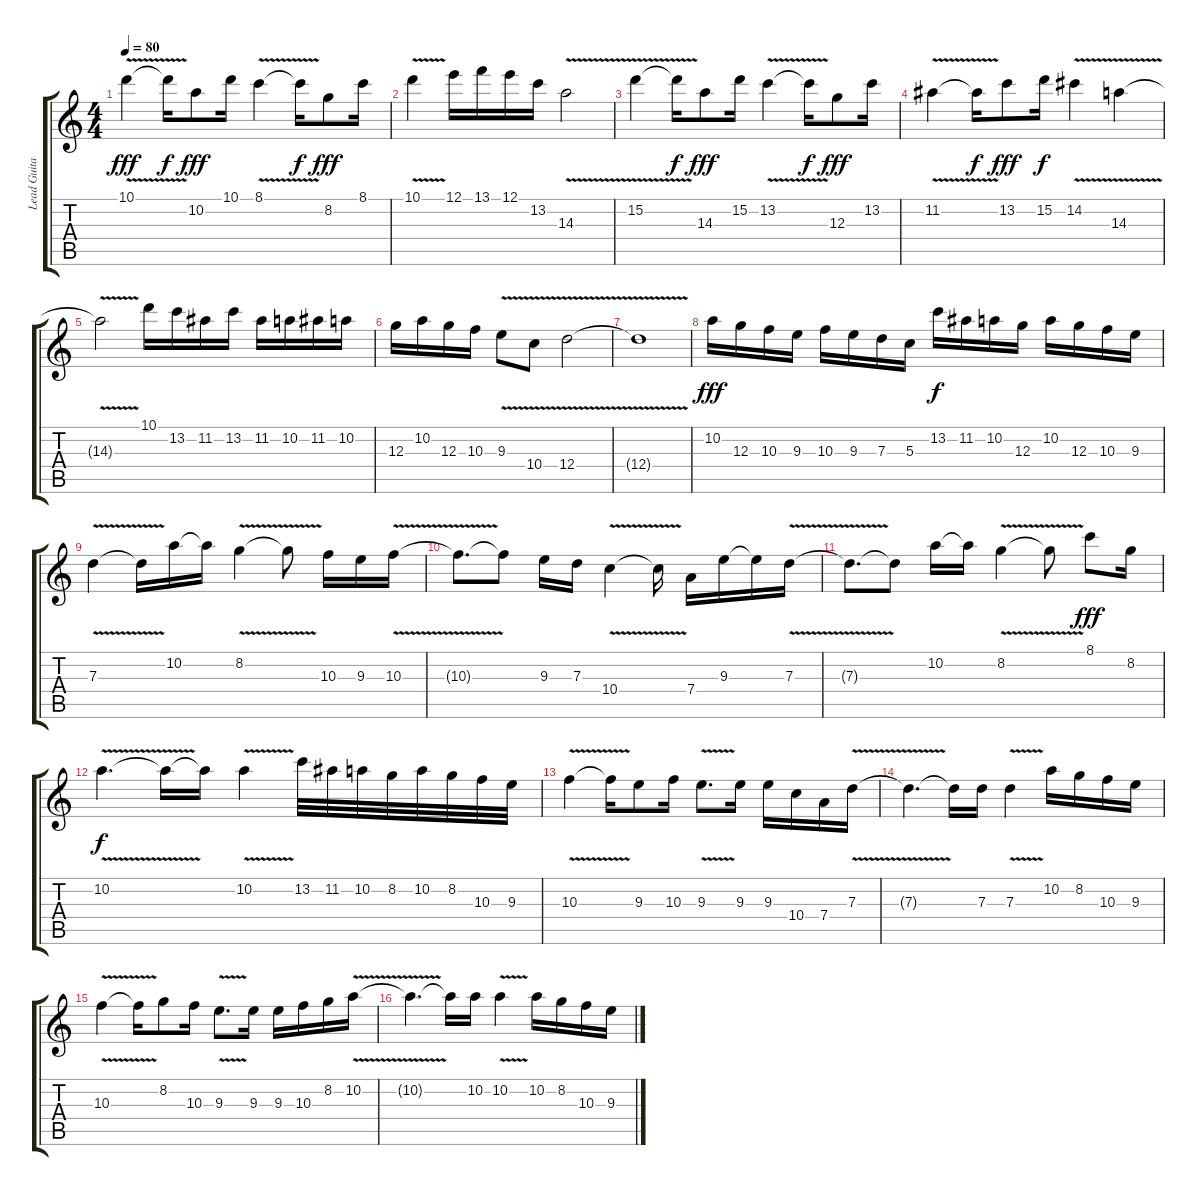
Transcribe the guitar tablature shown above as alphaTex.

\track ("Lead Guitar" "Lead Guita") {instrument distortionguitar}
\staff {score tabs}
\tuning (E4 B3 G3 D3 A2 E2) {hide}
\ts (4 4)
\tempo 80
\clef g2
\ks c
10.1{v}.4{dy fff} 10.1{t}.16{dy f} 10.2.8{dy fff} 10.1.16 8.1{v}.4 8.1{t}.16{dy f} 8.2.8{dy fff} 8.1.16 |
10.1{v}.4 12.1.16 13.1.16 12.1.16 13.2.16 14.3{v}.2 |
15.2{v}.4 15.2{t}.16{dy f} 14.3.8{dy fff} 15.2.16 13.2{v}.4 13.2{t}.16{dy f} 12.3.8{dy fff} 13.2.16 |
11.2{v}.4 11.2{t}.16{dy f} 13.2.8{dy fff} 15.2.16{dy f} 14.2{v}.4 14.3{v}.4 |
14.3{t}.2 10.1.16 13.2.16 11.2.16 13.2.16 11.2.16 10.2.16 11.2.16 10.2.16 |
12.3.16 10.2.16 12.3.16 10.3.16 9.3{v}.8 10.4{v}.8 12.4{v}.2 |
12.4{t}.1 |
10.2.16{dy fff} 12.3.16 10.3.16 9.3.16 10.3.16 9.3.16 7.3.16 5.3.16 13.2.16{dy f} 11.2.16 10.2.16 12.3.16 10.2.16 12.3.16 10.3.16 9.3.16 |
7.3{v}.4 7.3{t}.16 10.2.16 10.2{t}.16 8.2{v}.4 8.2{t}.8 10.3.16 9.3.16 10.3{v}.16 |
10.3{t}.8{d} 10.3{t}.8 9.3.16 7.3.16 10.4{v}.4 10.4{t}.16 7.4.16 9.3.16 9.3{t}.16 7.3{v}.16 |
7.3{t}.8{d} 7.3{t}.8 10.2.16 10.2{t}.16 8.2{v}.4 8.2{t}.8 8.1.8{dy fff} 8.2.16 |
10.2{v}.4{d dy f} 10.2{t}.16 10.2{t}.16 10.2{v}.4 13.2.32 11.2.32 10.2.32 8.2.32 10.2.32 8.2.32 10.3.32 9.3.32 |
10.3{v}.4 10.3{t}.16 9.3.8 10.3.16 9.3{v}.8{d} 9.3.16 9.3.16 10.4.16 7.4.16 7.3{v}.16 |
7.3{t}.4{d} 7.3{t}.16 7.3.16 7.3{v}.4 10.2.16 8.2.16 10.3.16 9.3.16 |
10.3{v}.4 10.3{t}.16 8.2.8 10.3.16 9.3{v}.8{d} 9.3.16 9.3.16 10.3.16 8.2.16 10.2{v}.16 |
10.2{t}.4{d} 10.2{t}.16 10.2.16 10.2{v}.4 10.2.16 8.2.16 10.3.16 9.3.16
